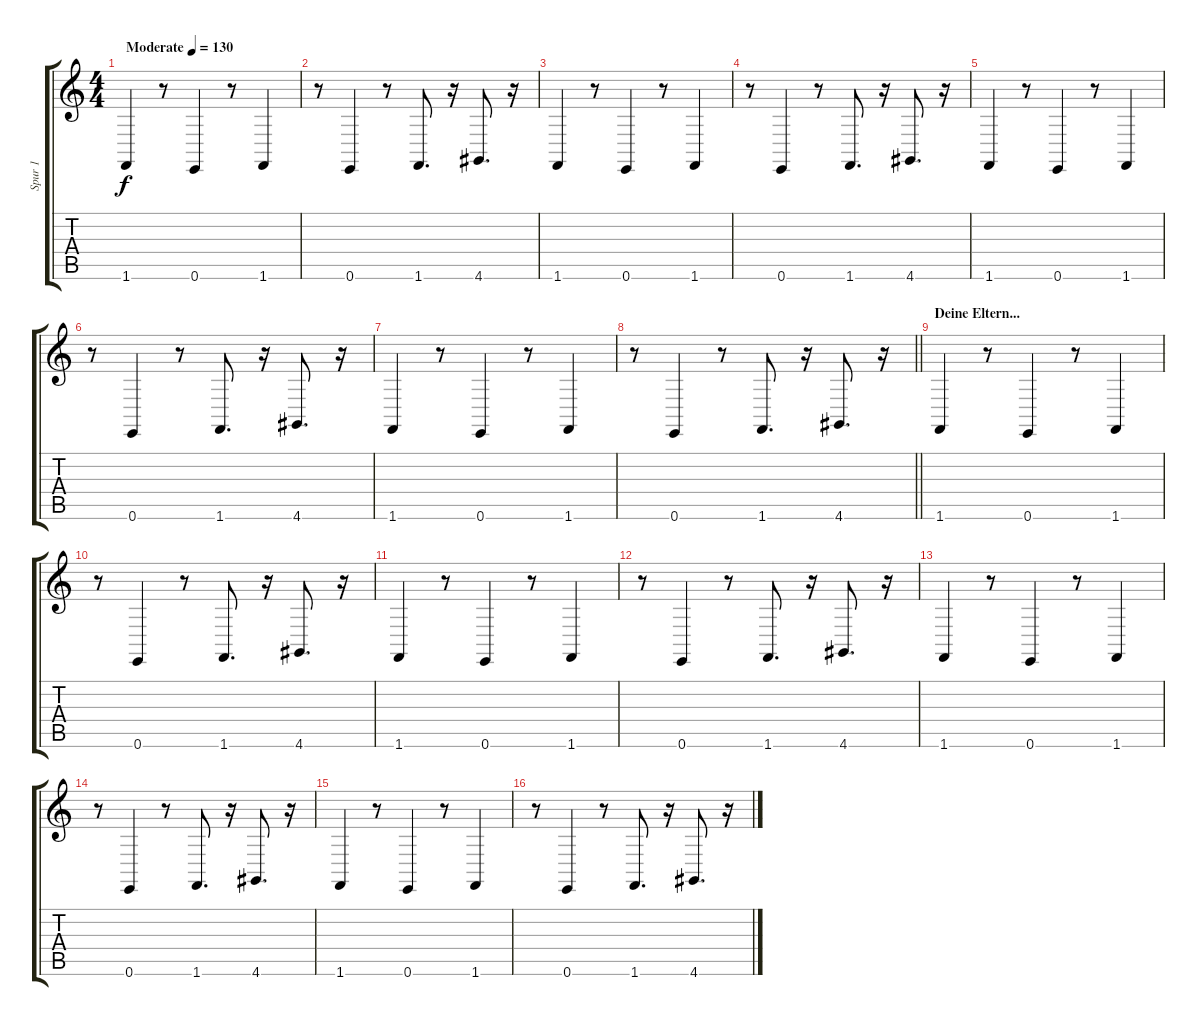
\track ("Spur 1" "Spur 1") {instrument lead2sawtooth}
\staff {score tabs}
\tuning (E4 B3 G3 D3 A2 E2) {hide}
\ts (4 4)
\tempo (130 "Moderate")
\clef g2
\ks c
1.6.4{dy f balance 0 instrument lead2sawtooth} r.8 0.6.4 r.8 1.6.4 |
r.8 0.6.4 r.8 1.6.8{d} r.16 4.6.8{d} r.16 |
1.6.4{balance 16} r.8 0.6.4 r.8 1.6.4 |
r.8 0.6.4 r.8 1.6.8{d} r.16 4.6.8{d} r.16 |
1.6.4{balance 0} r.8 0.6.4 r.8 1.6.4 |
r.8 0.6.4 r.8 1.6.8{d} r.16 4.6.8{d} r.16 |
1.6.4{balance 16} r.8 0.6.4 r.8 1.6.4 |
\barLineRight lightlight
r.8 0.6.4 r.8 1.6.8{d} r.16 4.6.8{d} r.16 |
\section ("" "Deine Eltern...")
1.6.4{balance 0} r.8 0.6.4 r.8 1.6.4 |
r.8 0.6.4 r.8 1.6.8{d} r.16 4.6.8{d} r.16 |
1.6.4{balance 16} r.8 0.6.4 r.8 1.6.4 |
r.8 0.6.4 r.8 1.6.8{d} r.16 4.6.8{d} r.16 |
1.6.4{balance 0} r.8 0.6.4 r.8 1.6.4 |
r.8 0.6.4 r.8 1.6.8{d} r.16 4.6.8{d} r.16 |
1.6.4{balance 16} r.8 0.6.4 r.8 1.6.4 |
r.8 0.6.4 r.8 1.6.8{d} r.16 4.6.8{d} r.16
